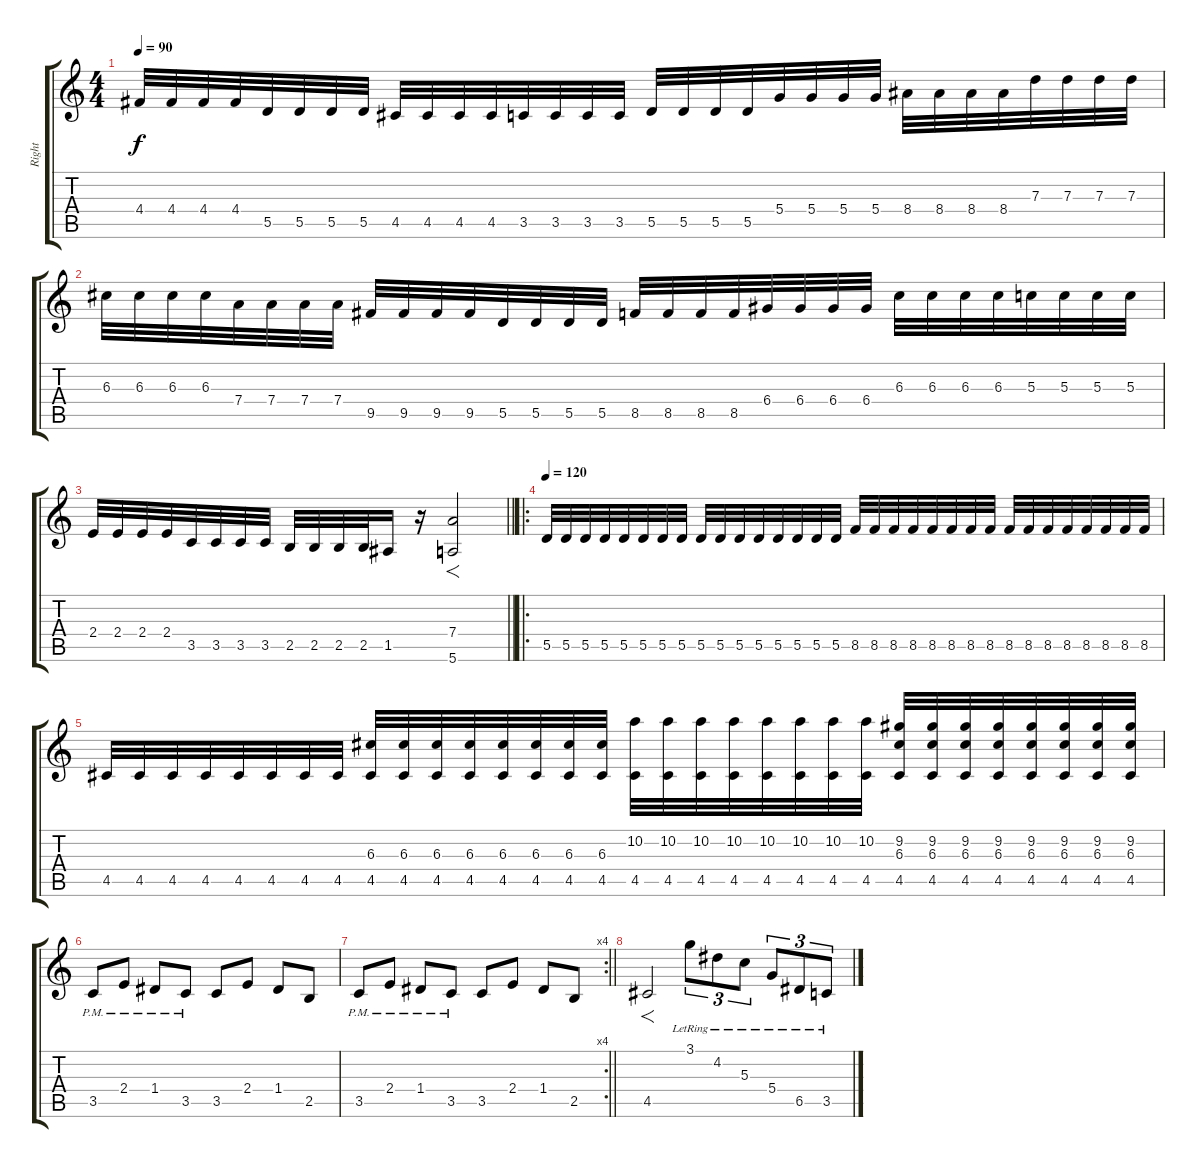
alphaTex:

\track ("Right" "Right") {instrument distortionguitar}
\staff {score tabs}
\tuning (E4 B3 G3 D3 A2 E2) {hide}
\ts (4 4)
\tempo 90
\clef g2
\ks c
4.4.32{dy f} 4.4.32 4.4.32 4.4.32 5.5.32 5.5.32 5.5.32 5.5.32 4.5.32 4.5.32 4.5.32 4.5.32 3.5.32 3.5.32 3.5.32 3.5.32 5.5.32 5.5.32 5.5.32 5.5.32 5.4.32 5.4.32 5.4.32 5.4.32 8.4.32 8.4.32 8.4.32 8.4.32 7.3.32 7.3.32 7.3.32 7.3.32 |
6.3.32 6.3.32 6.3.32 6.3.32 7.4.32 7.4.32 7.4.32 7.4.32 9.5.32 9.5.32 9.5.32 9.5.32 5.5.32 5.5.32 5.5.32 5.5.32 8.5.32 8.5.32 8.5.32 8.5.32 6.4.32 6.4.32 6.4.32 6.4.32 6.3.32 6.3.32 6.3.32 6.3.32 5.3.32 5.3.32 5.3.32 5.3.32 |
\barLineRight lightlight
2.4.32 2.4.32 2.4.32 2.4.32 3.5.32 3.5.32 3.5.32 3.5.32 2.5.32 2.5.32 2.5.32 2.5.32 1.5.16 r.16 (7.4 5.6).2{f} |
\ro
\section ("" "")
\tempo 120
5.5.32 5.5.32 5.5.32 5.5.32 5.5.32 5.5.32 5.5.32 5.5.32 5.5.32 5.5.32 5.5.32 5.5.32 5.5.32 5.5.32 5.5.32 5.5.32 8.5.32 8.5.32 8.5.32 8.5.32 8.5.32 8.5.32 8.5.32 8.5.32 8.5.32 8.5.32 8.5.32 8.5.32 8.5.32 8.5.32 8.5.32 8.5.32 |
4.5.32 4.5.32 4.5.32 4.5.32 4.5.32 4.5.32 4.5.32 4.5.32 (6.3 4.5).32 (6.3 4.5).32 (6.3 4.5).32 (6.3 4.5).32 (6.3 4.5).32 (6.3 4.5).32 (6.3 4.5).32 (6.3 4.5).32 (10.2 4.5).32 (10.2 4.5).32 (10.2 4.5).32 (10.2 4.5).32 (10.2 4.5).32 (10.2 4.5).32 (10.2 4.5).32 (10.2 4.5).32 (9.2 6.3 4.5).32 (9.2 6.3 4.5).32 (9.2 6.3 4.5).32 (9.2 6.3 4.5).32 (9.2 6.3 4.5).32 (9.2 6.3 4.5).32 (9.2 6.3 4.5).32 (9.2 6.3 4.5).32 |
3.5{pm}.8 2.4{pm}.8 1.4{pm}.8 3.5{pm}.8 3.5.8 2.4.8 1.4.8 2.5.8 |
\rc 4
\barLineRight lightlight
3.5{pm}.8 2.4{pm}.8 1.4{pm}.8 3.5{pm}.8 3.5.8 2.4.8 1.4.8 2.5.8 |
\section ("" "")
4.5.2{f instrument electricguitarclean} 3.1{lr}.8{tu (3 2)} 4.2{lr}.8{tu (3 2)} 5.3{lr}.8{tu (3 2)} 5.4{lr}.8{tu (3 2)} 6.5{lr}.8{tu (3 2)} 3.5{lr}.8{tu (3 2)}
